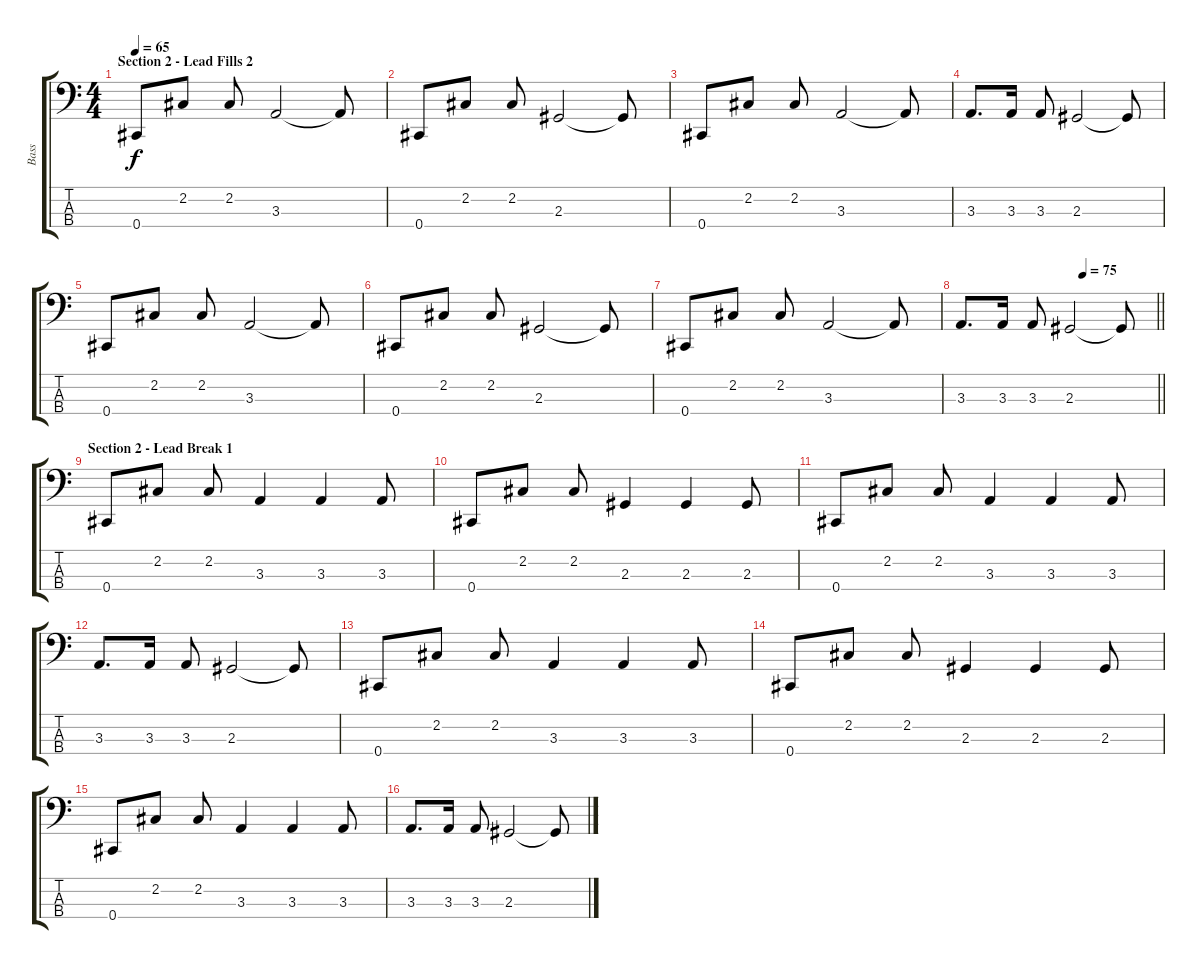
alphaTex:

\track ("Bass" "Bass") {instrument electricbasspick}
\staff {score tabs}
\tuning (E2 B1 Gb1 Db1) {hide}
\ts (4 4)
\section ("" "Section 2 - Lead Fills 2")
\tempo 65
\clef f4
\ks c
0.4.8{dy f} 2.2.8 2.2.8 3.3.2 3.3{t}.8 |
0.4.8 2.2.8 2.2.8 2.3.2 2.3{t}.8 |
0.4.8 2.2.8 2.2.8 3.3.2 3.3{t}.8 |
3.3.8{d} 3.3.16 3.3.8 2.3.2 2.3{t}.8 |
0.4.8 2.2.8 2.2.8 3.3.2 3.3{t}.8 |
0.4.8 2.2.8 2.2.8 2.3.2 2.3{t}.8 |
0.4.8 2.2.8 2.2.8 3.3.2 3.3{t}.8 |
\tempo (75 0.625)
\barLineRight lightlight
3.3.8{d} 3.3.16 3.3.8 2.3.2 2.3{t}.8 |
\section ("" "Section 2 - Lead Break 1")
0.4.8 2.2.8 2.2.8 3.3.4 3.3.4 3.3.8 |
0.4.8 2.2.8 2.2.8 2.3.4 2.3.4 2.3.8 |
0.4.8 2.2.8 2.2.8 3.3.4 3.3.4 3.3.8 |
3.3.8{d} 3.3.16 3.3.8 2.3.2 2.3{t}.8 |
0.4.8 2.2.8 2.2.8 3.3.4 3.3.4 3.3.8 |
0.4.8 2.2.8 2.2.8 2.3.4 2.3.4 2.3.8 |
0.4.8 2.2.8 2.2.8 3.3.4 3.3.4 3.3.8 |
3.3.8{d} 3.3.16 3.3.8 2.3.2 2.3{t}.8
